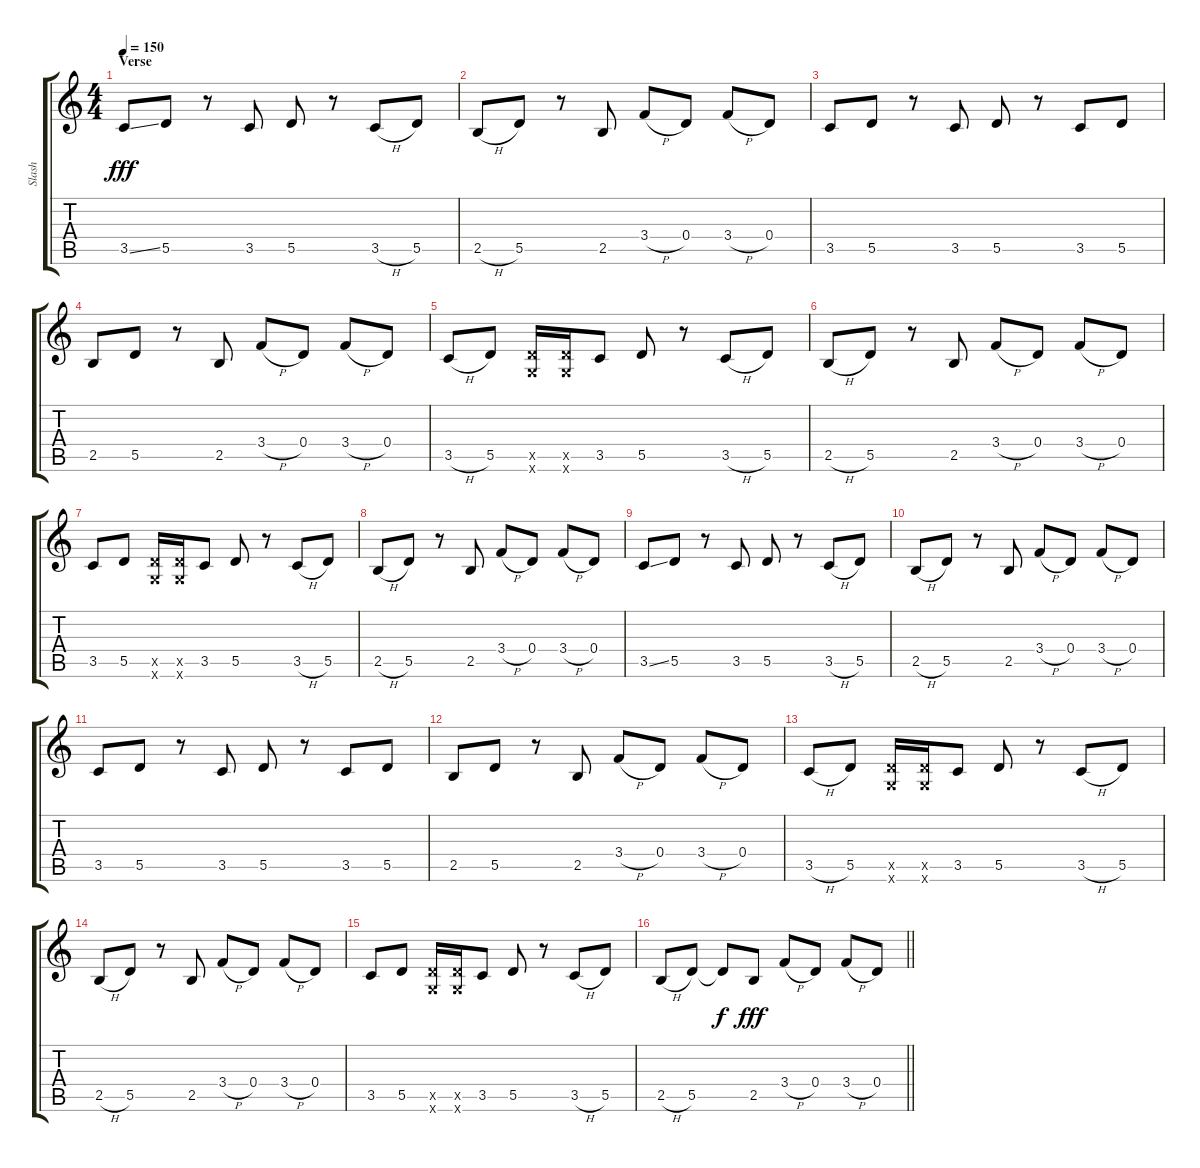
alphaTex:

\track ("Slash" "Slash") {instrument distortionguitar}
\staff {score tabs}
\tuning (E4 B3 G3 D3 A2 D2) {hide}
\ts (4 4)
\section ("" "Verse")
\tempo 150
\clef g2
\ks c
3.5{ss}.8{dy fff volume 10 instrument distortionguitar} 5.5.8 r.8 3.5.8 5.5.8 r.8 3.5{h}.8 5.5.8 |
2.5{h}.8 5.5.8 r.8 2.5.8 3.4{h}.8 0.4.8 3.4{h}.8 0.4.8 |
3.5.8 5.5.8 r.8 3.5.8 5.5.8 r.8 3.5.8 5.5.8 |
2.5.8 5.5.8 r.8 2.5.8 3.4{h}.8 0.4.8 3.4{h}.8 0.4.8 |
3.5{h}.8 5.5.8 (5.5{x} 5.6{x}).16 (5.5{x} 5.6{x}).16 3.5.8 5.5.8 r.8 3.5{h}.8 5.5.8 |
2.5{h}.8 5.5.8 r.8 2.5.8 3.4{h}.8 0.4.8 3.4{h}.8 0.4.8 |
3.5.8 5.5.8 (5.5{x} 5.6{x}).16 (5.5{x} 5.6{x}).16 3.5.8 5.5.8 r.8 3.5{h}.8 5.5.8 |
2.5{h}.8 5.5.8 r.8 2.5.8 3.4{h}.8 0.4.8 3.4{h}.8 0.4.8 |
3.5{ss}.8 5.5.8 r.8 3.5.8 5.5.8 r.8 3.5{h}.8 5.5.8 |
2.5{h}.8 5.5.8 r.8 2.5.8 3.4{h}.8 0.4.8 3.4{h}.8 0.4.8 |
3.5.8 5.5.8 r.8 3.5.8 5.5.8 r.8 3.5.8 5.5.8 |
2.5.8 5.5.8 r.8 2.5.8 3.4{h}.8 0.4.8 3.4{h}.8 0.4.8 |
3.5{h}.8 5.5.8 (5.5{x} 5.6{x}).16 (5.5{x} 5.6{x}).16 3.5.8 5.5.8 r.8 3.5{h}.8 5.5.8 |
2.5{h}.8 5.5.8 r.8 2.5.8 3.4{h}.8 0.4.8 3.4{h}.8 0.4.8 |
3.5.8 5.5.8 (5.5{x} 5.6{x}).16 (5.5{x} 5.6{x}).16 3.5.8 5.5.8 r.8 3.5{h}.8 5.5.8 |
\barLineRight lightlight
2.5{h}.8 5.5.8 5.5{t}.8{dy f} 2.5.8{dy fff} 3.4{h}.8 0.4.8 3.4{h}.8 0.4.8
